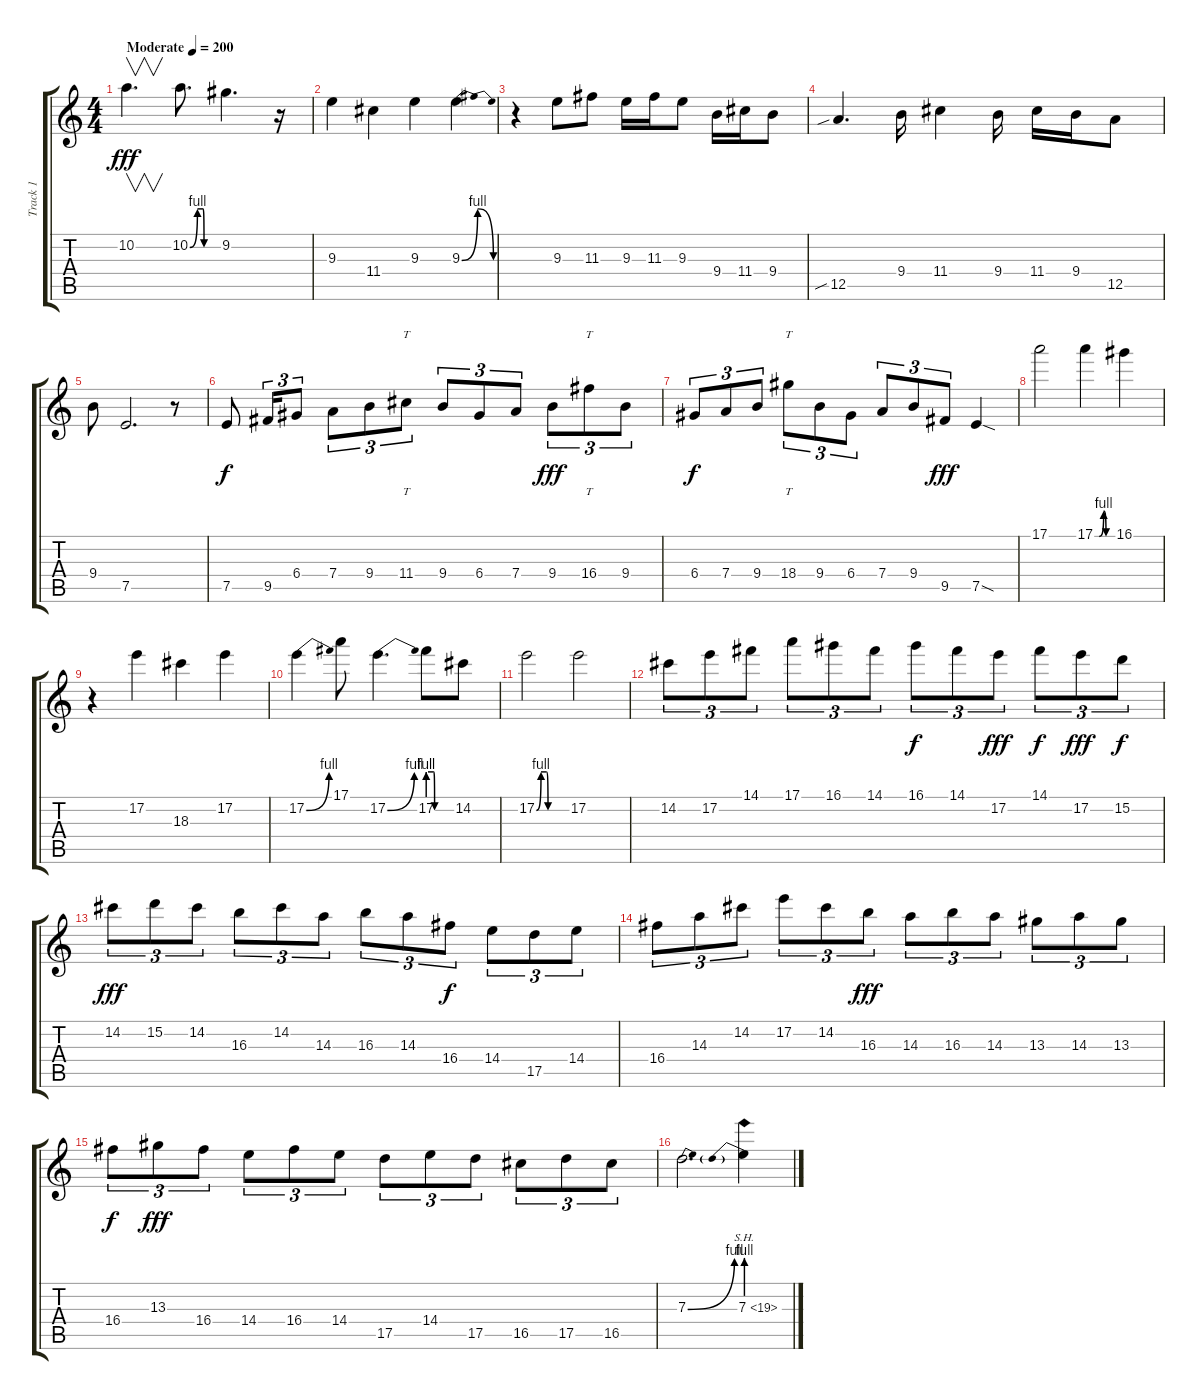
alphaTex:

\track ("Track 1" "Track 1") {instrument distortionguitar}
\staff {score tabs}
\tuning (E4 B3 G3 D3 A2 D2) {hide}
\ts (4 4)
\tempo (200 "Moderate")
\clef g2
\ks c
10.2.4{v d dy fff instrument distortionguitar} 10.2{be (custom 0 0 16 4 28 4 30 0 45 0 51 0 60 0)}.8{d} 9.2.4{d} r.16 |
9.3.4 11.4.4 9.3.4 9.3{be (bendrelease 0 0 15 4 30 4 60 0)}.4 |
r.4 9.3.8 11.3.8 9.3.16 11.3.16 9.3.8 9.4.16 11.4.16 9.4.8 |
12.5{sib}.4{d} 9.4.16 11.4.4 9.4.16 11.4.16 9.4.16 12.5.8 |
9.4.8 7.5.2{d} r.8 |
7.5.8{dy f} 9.5.16{tu (3 2)} 6.4.8{tu (3 2)} 7.4.8{tu (3 2)} 9.4.8{tu (3 2)} 11.4.8{tt tu (3 2)} 9.4.8{tu (3 2)} 6.4.8{tu (3 2)} 7.4.8{tu (3 2)} 9.4.8{tu (3 2) dy fff} 16.4.8{tt tu (3 2)} 9.4.8{tu (3 2)} |
6.4.8{tu (3 2) dy f} 7.4.8{tu (3 2)} 9.4.8{tu (3 2)} 18.4.8{tt tu (3 2)} 9.4.8{tu (3 2)} 6.4.8{tu (3 2)} 7.4.8{tu (3 2)} 9.4.8{tu (3 2)} 9.5.8{tu (3 2) dy fff} 7.5{sod}.4 |
17.1.2 17.1{be (custom 0 0 15 0 30 4 38 0 45 0 60 0)}.4 16.1.4 |
r.4 17.2.4 18.3.4 17.2.4 |
17.2{be (bend 0 0 60 4)}.4 17.1.8 17.2{be (bend 0 0 60 4)}.4{d} 17.2{be (custom 0 4 15 4 17 0 60 0)}.8 14.2.8 |
17.2{be (custom 0 0 9 4 20 4 23 0 28 0 60 0)}.2 17.2.2 |
14.2.8{tu (3 2)} 17.2.8{tu (3 2)} 14.1.8{tu (3 2)} 17.1.8{tu (3 2)} 16.1.8{tu (3 2)} 14.1.8{tu (3 2)} 16.1.8{tu (3 2) dy f} 14.1.8{tu (3 2)} 17.2.8{tu (3 2) dy fff} 14.1.8{tu (3 2) dy f} 17.2.8{tu (3 2) dy fff} 15.2.8{tu (3 2) dy f} |
14.2.8{tu (3 2) dy fff} 15.2.8{tu (3 2)} 14.2.8{tu (3 2)} 16.3.8{tu (3 2)} 14.2.8{tu (3 2)} 14.3.8{tu (3 2)} 16.3.8{tu (3 2)} 14.3.8{tu (3 2)} 16.4.8{tu (3 2) dy f} 14.4.8{tu (3 2)} 17.5.8{tu (3 2)} 14.4.8{tu (3 2)} |
16.4.8{tu (3 2)} 14.3.8{tu (3 2)} 14.2.8{tu (3 2)} 17.2.8{tu (3 2)} 14.2.8{tu (3 2)} 16.3.8{tu (3 2) dy fff} 14.3.8{tu (3 2)} 16.3.8{tu (3 2)} 14.3.8{tu (3 2)} 13.3.8{tu (3 2)} 14.3.8{tu (3 2)} 13.3.8{tu (3 2)} |
16.4.8{tu (3 2) dy f} 13.3.8{tu (3 2) dy fff} 16.4.8{tu (3 2)} 14.4.8{tu (3 2)} 16.4.8{tu (3 2)} 14.4.8{tu (3 2)} 17.5.8{tu (3 2)} 14.4.8{tu (3 2)} 17.5.8{tu (3 2)} 16.5.8{tu (3 2)} 17.5.8{tu (3 2)} 16.5.8{tu (3 2)} |
7.3{be (bend 0 0 60 4)}.2{d} 7.3{be (prebend 0 4 60 4) sh 12}.4
